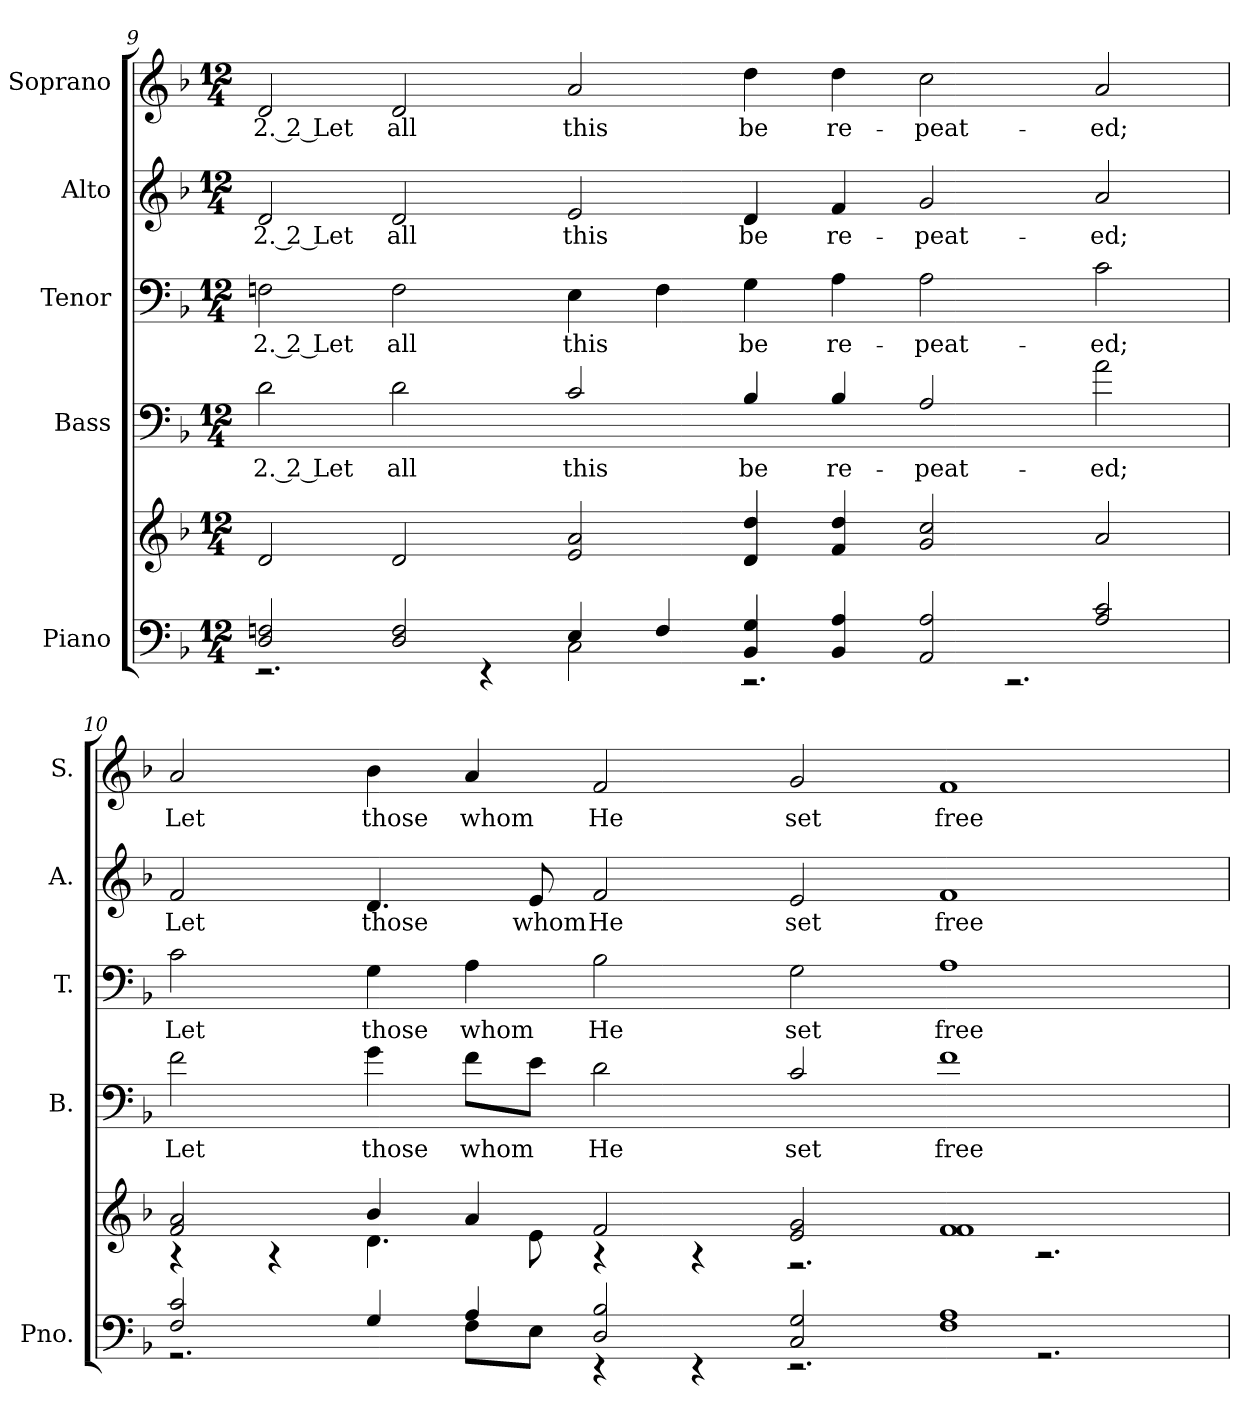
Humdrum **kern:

**kern	**kern	**kern	**text	**kern	**text	**kern	**text	**kern	**text
*part5	*part5	*part4	*part4	*part3	*part3	*part2	*part2	*part1	*part1
*staff6	*staff5	*staff4	*staff4	*staff3	*staff3	*staff2	*staff2	*staff1	*staff1
*I"Piano	*	*I"Bass	*	*I"Tenor	*	*I"Alto	*	*I"Soprano	*
*I'Pno.	*	*I'B.	*	*I'T.	*	*I'A.	*	*I'S.	*
!!LO:PB:g=z
*clefF4	*clefG2	*clefF4	*	*clefF4	*	*clefG2	*	*clefG2	*
*	*	*ITrd7c12	*	*	*	*	*	*	*
*k[b-]	*k[b-]	*k[b-]	*	*k[b-]	*	*k[b-]	*	*k[b-]	*
*F:	*F:	*F:	*	*F:	*	*F:	*	*F:	*
*M12/4	*M12/4	*M12/4	*	*M12/4	*	*M12/4	*	*M12/4	*
=9	=9	=9	=9	=9	=9	=9	=9	=9	=9
*^	*	*	*	*	*	*	*	*	*
!	!	!	!	!LO:LY:b:color=#000000	!	!	!	!	!	!
!	!	!	!	!	!	!LO:LY:b:color=#000000	!	!	!	!
!	!	!	!	!	!	!	!	!LO:LY:b:color=#000000	!	!
!	!	!	!	!	!	!	!	!	!	!LO:LY:b:color=#000000
2Di/ 2Fni	2.r	2di/	2Di\	2. 2 Let	2Fni\	2. 2 Let	2di/	2. 2 Let	2di/	2. 2 Let
!	!	!	!	!LO:LY:b:color=#000000	!	!	!	!	!	!
!	!	!	!	!	!	!LO:LY:b:color=#000000	!	!	!	!
!	!	!	!	!	!	!	!	!LO:LY:b:color=#000000	!	!
!	!	!	!	!	!	!	!	!	!	!LO:LY:b:color=#000000
2Di/ 2Fi	.	2di/	2Di\	all	2Fi\	all	2di/	all	2di/	all
.	4r	.	.	.	.	.	.	.	.	.
!	!	!	!	!LO:LY:b:color=#000000	!	!	!	!	!	!
!	!	!	!	!	!	!LO:LY:b:color=#000000	!	!	!	!
!	!	!	!	!	!	!	!	!LO:LY:b:color=#000000	!	!
!	!	!	!	!	!	!	!	!	!	!LO:LY:b:color=#000000
4Ei/	2Ci\	2ei/ 2ai	2Ci/	this	4Ei\	this	2ei/	this	2ai/	this
4Fi/	.	.	.	.	4Fi\	.	.	.	.	.
!	!	!	!	!LO:LY:b:color=#000000	!	!	!	!	!	!
!	!	!	!	!	!	!LO:LY:b:color=#000000	!	!	!	!
!	!	!	!	!	!	!	!	!LO:LY:b:color=#000000	!	!
!	!	!	!	!	!	!	!	!	!	!LO:LY:b:color=#000000
4BB-i/ 4Gi	2.r	4di/ 4ddi	4BB-i/	be	4Gi\	be	4di/	be	4ddi\	be
!	!	!	!	!LO:LY:b:color=#000000	!	!	!	!	!	!
!	!	!	!	!	!	!LO:LY:b:color=#000000	!	!	!	!
!	!	!	!	!	!	!	!	!LO:LY:b:color=#000000	!	!
!	!	!	!	!	!	!	!	!	!	!LO:LY:b:color=#000000
4BB-i/ 4Ai	.	4fi/ 4ddi	4BB-i/	re-	4Ai\	re-	4fi/	re-	4ddi\	re-
!	!	!	!	!LO:LY:b:color=#000000	!	!	!	!	!	!
!	!	!	!	!	!	!LO:LY:b:color=#000000	!	!	!	!
!	!	!	!	!	!	!	!	!LO:LY:b:color=#000000	!	!
!	!	!	!	!	!	!	!	!	!	!LO:LY:b:color=#000000
2AAi/ 2Ai	.	2gi/ 2cci	2AAi/	-peat-	2Ai\	-peat-	2gi/	-peat-	2cci\	-peat-
.	2.r	.	.	.	.	.	.	.	.	.
!	!	!	!	!LO:LY:b:color=#000000	!	!	!	!	!	!
!	!	!	!	!	!	!LO:LY:b:color=#000000	!	!	!	!
!	!	!	!	!	!	!	!	!LO:LY:b:color=#000000	!	!
!	!	!	!	!	!	!	!	!	!	!LO:LY:b:color=#000000
2Ai/ 2ci	.	2ai/	2Ai\	-ed;	2ci\	-ed;	2ai/	-ed;	2ai/	-ed;
!!LO:PB:g=z
=10	=10	=10	=10	=10	=10	=10	=10	=10	=10	=10
*	*	*^	*	*	*	*	*	*	*	*
!	!	!	!	!	!LO:LY:b:color=#000000	!	!	!	!	!	!
!	!	!	!	!	!	!	!LO:LY:b:color=#000000	!	!	!	!
!	!	!	!	!	!	!	!	!	!LO:LY:b:color=#000000	!	!
!	!	!	!	!	!	!	!	!	!	!	!LO:LY:b:color=#000000
2Fi/ 2ci	2.r	2fi/ 2ai	4r	2Fi\	Let	2ci\	Let	2fi/	Let	2ai/	Let
.	.	.	4r	.	.	.	.	.	.	.	.
!	!	!	!	!	!LO:LY:b:color=#000000	!	!	!	!	!	!
!	!	!	!	!	!	!	!LO:LY:b:color=#000000	!	!	!	!
!	!	!	!	!	!	!	!	!	!LO:LY:b:color=#000000	!	!
!	!	!	!	!	!	!	!	!	!	!	!LO:LY:b:color=#000000
4Gi/	.	4b-i/	4.di\	4Gi\	those	4Gi\	those	4.di/	those	4b-i\	those
!	!	!	!	!	!LO:LY:b:color=#000000	!	!	!	!	!	!
!	!	!	!	!	!	!	!LO:LY:b:color=#000000	!	!	!	!
!	!	!	!	!	!	!	!	!	!	!	!LO:LY:b:color=#000000
4Ai/	8Fi\L	4ai/	.	8Fi\L	whom	4Ai\	whom	.	.	4ai/	whom
!	!	!	!	!	!	!	!	!	!LO:LY:b:color=#000000	!	!
.	8Ei\J	.	8ei\	8Ei\J	.	.	.	8ei/	whom	.	.
!	!	!	!	!	!LO:LY:b:color=#000000	!	!	!	!	!	!
!	!	!	!	!	!	!	!LO:LY:b:color=#000000	!	!	!	!
!	!	!	!	!	!	!	!	!	!LO:LY:b:color=#000000	!	!
!	!	!	!	!	!	!	!	!	!	!	!LO:LY:b:color=#000000
2Di/ 2B-i	4r	2fi/	4r	2Di\	He	2B-i\	He	2fi/	He	2fi/	He
.	4r	.	4r	.	.	.	.	.	.	.	.
!	!	!	!	!	!LO:LY:b:color=#000000	!	!	!	!	!	!
!	!	!	!	!	!	!	!LO:LY:b:color=#000000	!	!	!	!
!	!	!	!	!	!	!	!	!	!LO:LY:b:color=#000000	!	!
!	!	!	!	!	!	!	!	!	!	!	!LO:LY:b:color=#000000
2Ci/ 2Gi	2.r	2ei/ 2gi	2.r	2Ci/	set	2Gi\	set	2ei/	set	2gi/	set
!	!	!	!	!	!LO:LY:b:color=#000000	!	!	!	!	!	!
!	!	!	!	!	!	!	!LO:LY:b:color=#000000	!	!	!	!
!	!	!	!	!	!	!	!	!	!LO:LY:b:color=#000000	!	!
!	!	!	!	!	!	!	!	!	!	!	!LO:LY:b:color=#000000
1Fi 1Ai	.	1fi 1fi	.	1Fi	free	1Ai	free	1fi	free	1fi	free
.	2.r	.	2.r	.	.	.	.	.	.	.	.
*v	*v	*	*	*	*	*	*	*	*	*	*
*	*v	*v	*	*	*	*	*	*	*	*
=	=	=	=	=	=	=	=	=	=
*-	*-	*-	*-	*-	*-	*-	*-	*-	*-
